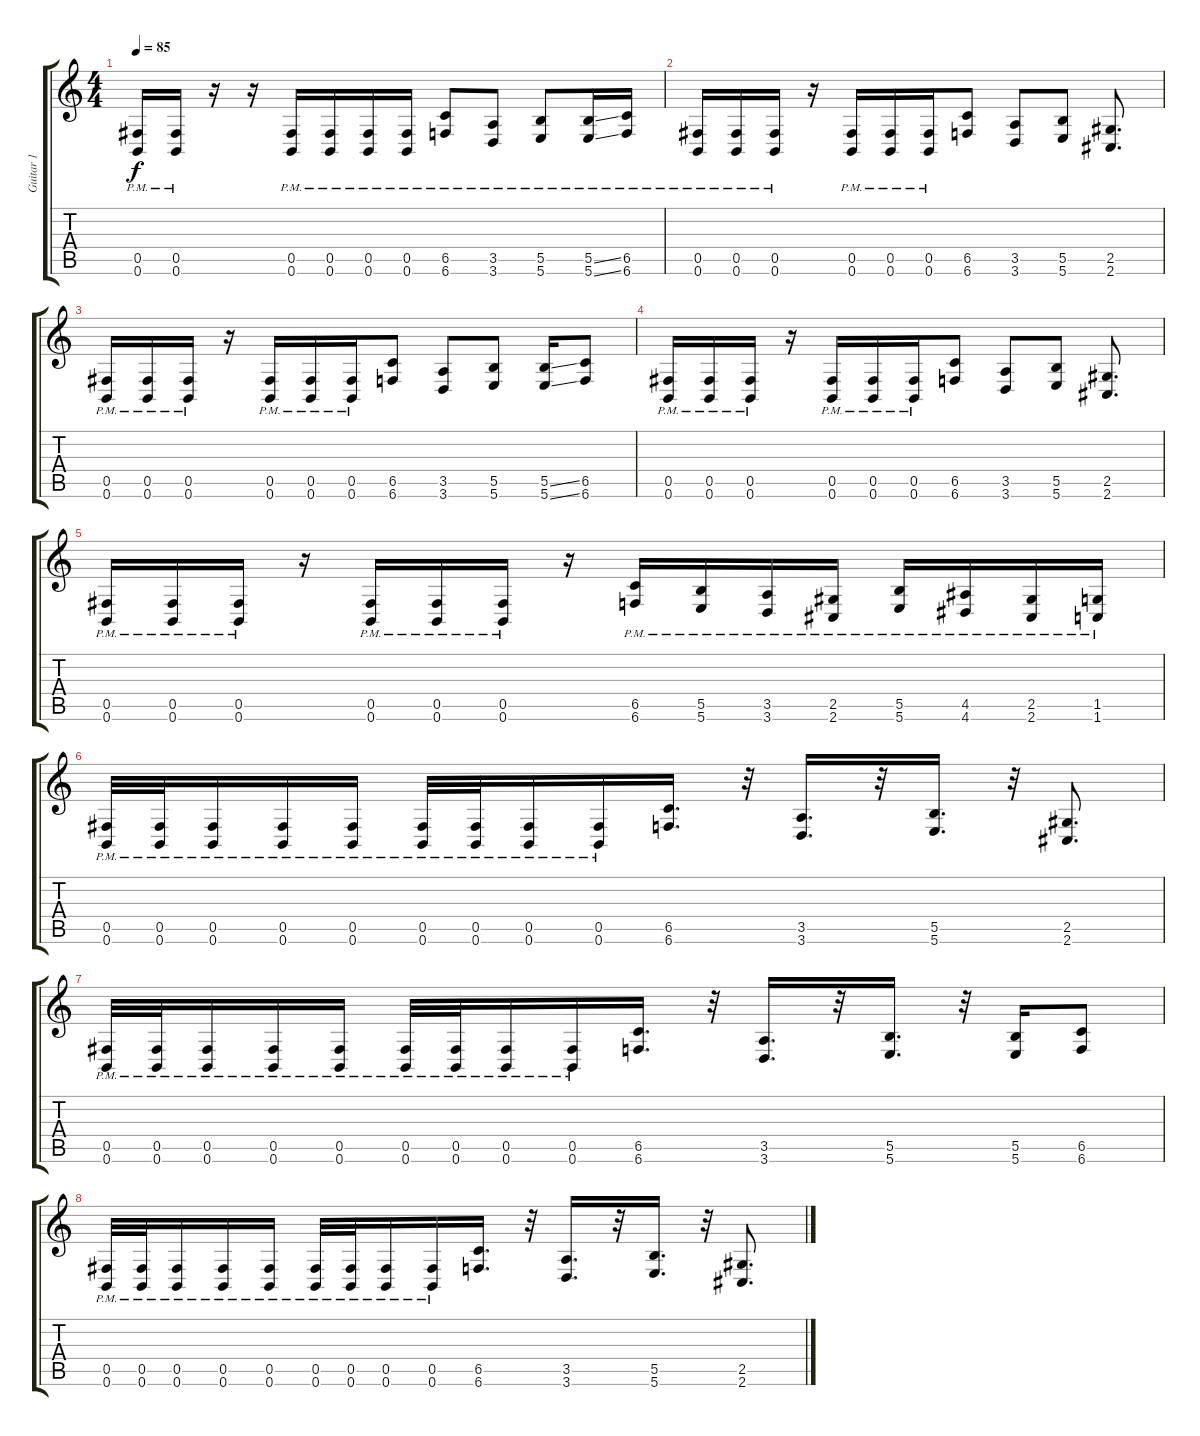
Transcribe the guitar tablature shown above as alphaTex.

\track ("Guitar 1" "Guitar 1") {instrument overdrivenguitar}
\staff {score tabs}
\tuning (Db4 Ab3 E3 B2 Gb2 B1) {hide}
\ts (4 4)
\tempo 85
\clef g2
\ks c
(0.5{pm} 0.6{pm}).16{dy f} (0.5{pm} 0.6{pm}).16 r.16 r.16 (0.5{pm} 0.6{pm}).16 (0.5{pm} 0.6{pm}).16 (0.5{pm} 0.6{pm}).16 (0.5{pm} 0.6{pm}).16 (6.5{pm} 6.6{pm}).8 (3.5{pm} 3.6{pm}).8 (5.5{pm} 5.6{pm}).8 (5.5{ss pm} 5.6{ss pm}).16 (6.5{pm} 6.6{pm}).16 |
(0.5{pm} 0.6{pm}).16 (0.5{pm} 0.6{pm}).16 (0.5{pm} 0.6{pm}).16 r.16 (0.5{pm} 0.6{pm}).16 (0.5{pm} 0.6{pm}).16 (0.5{pm} 0.6{pm}).16 (6.5 6.6).8 (3.5 3.6).8 (5.5 5.6).8 (2.5 2.6).8{d} |
(0.5{pm} 0.6{pm}).16 (0.5{pm} 0.6{pm}).16 (0.5{pm} 0.6{pm}).16 r.16 (0.5{pm} 0.6{pm}).16 (0.5{pm} 0.6{pm}).16 (0.5{pm} 0.6{pm}).16 (6.5 6.6).8 (3.5 3.6).8 (5.5 5.6).8 (5.5{ss} 5.6{ss}).16 (6.5 6.6).8 |
(0.5{pm} 0.6{pm}).16 (0.5{pm} 0.6{pm}).16 (0.5{pm} 0.6{pm}).16 r.16 (0.5{pm} 0.6{pm}).16 (0.5{pm} 0.6{pm}).16 (0.5{pm} 0.6{pm}).16 (6.5 6.6).8 (3.5 3.6).8 (5.5 5.6).8 (2.5 2.6).8{d} |
(0.5{pm} 0.6{pm}).16 (0.5{pm} 0.6{pm}).16 (0.5{pm} 0.6{pm}).16 r.16 (0.5{pm} 0.6{pm}).16 (0.5{pm} 0.6{pm}).16 (0.5{pm} 0.6{pm}).16 r.16 (6.5{pm} 6.6{pm}).16 (5.5{pm} 5.6{pm}).16 (3.5{pm} 3.6{pm}).16 (2.5{pm} 2.6{pm}).16 (5.5{pm} 5.6{pm}).16 (4.5{pm} 4.6{pm}).16 (2.5{pm} 2.6{pm}).16 (1.5{pm} 1.6{pm}).16 |
(0.5{pm} 0.6{pm}).32 (0.5{pm} 0.6{pm}).32 (0.5{pm} 0.6{pm}).16 (0.5{pm} 0.6{pm}).16 (0.5{pm} 0.6{pm}).16 (0.5{pm} 0.6{pm}).32 (0.5{pm} 0.6{pm}).32 (0.5{pm} 0.6{pm}).16 (0.5{pm} 0.6{pm}).16 (6.5 6.6).16{d} r.32 (3.5 3.6).16{d} r.32 (5.5 5.6).16{d} r.32 (2.5 2.6).8{d} |
(0.5{pm} 0.6{pm}).32 (0.5{pm} 0.6{pm}).32 (0.5{pm} 0.6{pm}).16 (0.5{pm} 0.6{pm}).16 (0.5{pm} 0.6{pm}).16 (0.5{pm} 0.6{pm}).32 (0.5{pm} 0.6{pm}).32 (0.5{pm} 0.6{pm}).16 (0.5{pm} 0.6{pm}).16 (6.5 6.6).16{d} r.32 (3.5 3.6).16{d} r.32 (5.5 5.6).16{d} r.32 (5.5 5.6).16 (6.5 6.6).8 |
(0.5{pm} 0.6{pm}).32 (0.5{pm} 0.6{pm}).32 (0.5{pm} 0.6{pm}).16 (0.5{pm} 0.6{pm}).16 (0.5{pm} 0.6{pm}).16 (0.5{pm} 0.6{pm}).32 (0.5{pm} 0.6{pm}).32 (0.5{pm} 0.6{pm}).16 (0.5{pm} 0.6{pm}).16 (6.5 6.6).16{d} r.32 (3.5 3.6).16{d} r.32 (5.5 5.6).16{d} r.32 (2.5 2.6).8{d}
